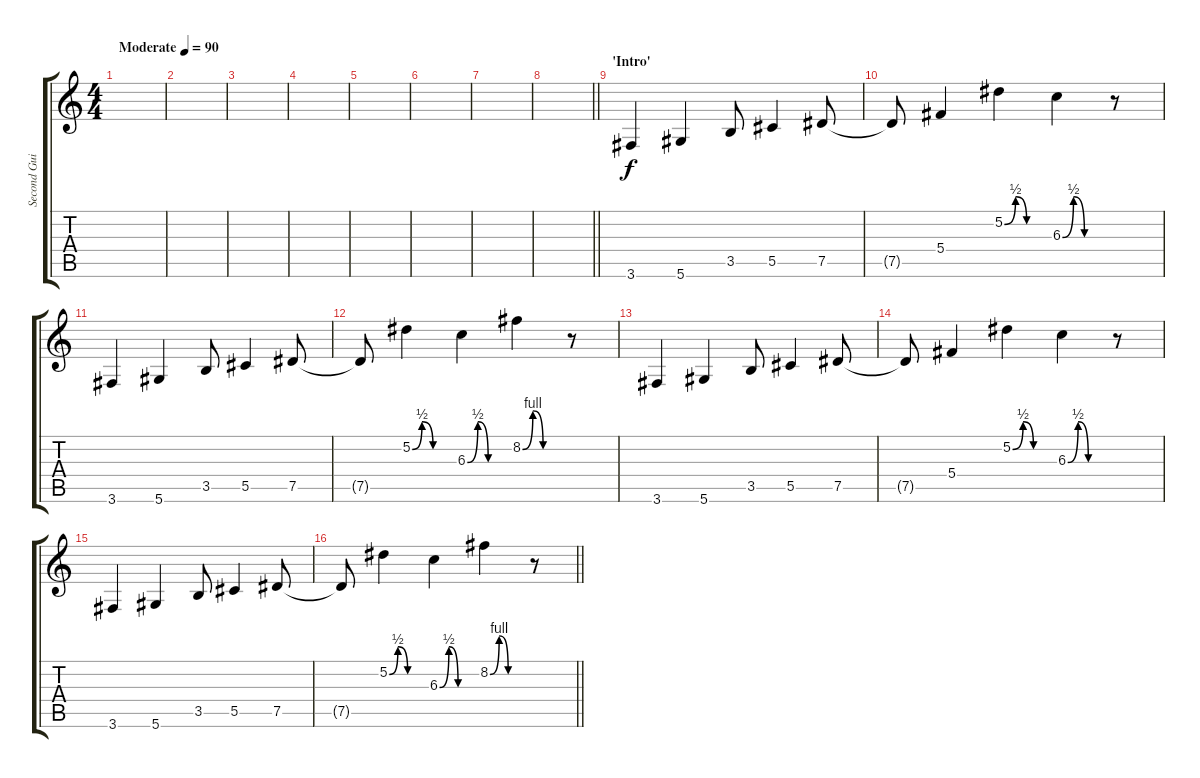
\track ("Second Guitar" "Second Gui") {instrument acousticguitarsteel}
\staff {score tabs}
\tuning (Eb4 Bb3 Gb3 Db3 Ab2 Eb2) {hide}
\ts (4 4)
\tempo (90 "Moderate")
\clef g2
\ks c
|
|
|
|
|
|
|
\barLineRight lightlight
|
\section ("" "'Intro'")
3.6.4 5.6.4 3.5.8 5.5.4 7.5.8 |
7.5{t}.8 5.4.4 5.2{be (custom 0 0 15 2 30 0 60 0)}.4 6.3{be (custom 0 0 15 2 30 0 60 0)}.4 r.8 |
3.6.4 5.6.4 3.5.8 5.5.4 7.5.8 |
7.5{t}.8 5.2{be (custom 0 0 14 2 30 0 60 0)}.4 6.3{be (custom 0 0 15 2 30 0 60 0)}.4 8.2{be (custom 0 0 15 4 30 0 60 0)}.4 r.8 |
3.6.4 5.6.4 3.5.8 5.5.4 7.5.8 |
7.5{t}.8 5.4.4 5.2{be (custom 0 0 15 2 30 0 60 0)}.4 6.3{be (custom 0 0 15 2 30 0 60 0)}.4 r.8 |
3.6.4 5.6.4 3.5.8 5.5.4 7.5.8 |
\barLineRight lightlight
7.5{t}.8 5.2{be (custom 0 0 14 2 30 0 60 0)}.4 6.3{be (custom 0 0 15 2 30 0 60 0)}.4 8.2{be (custom 0 0 15 4 30 0 60 0)}.4 r.8
